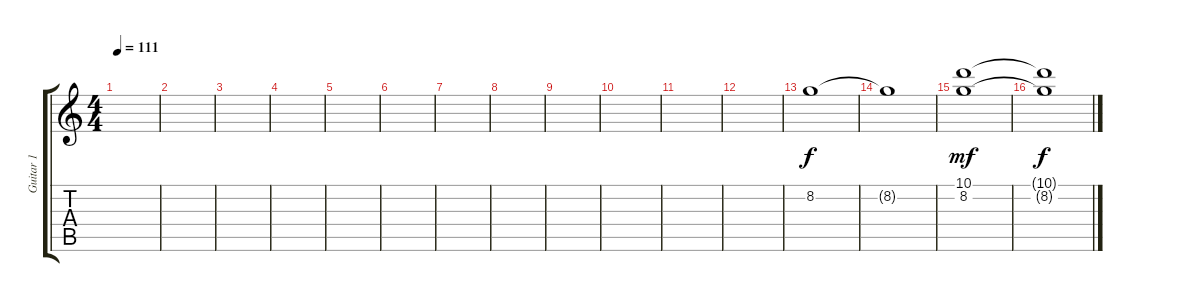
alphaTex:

\track ("Guitar 1" "Guitar 1") {instrument distortionguitar}
\staff {score tabs}
\tuning (E4 B3 G3 D3 A2 E2) {hide}
\ts (4 4)
\tempo 111
\clef g2
\ks c
|
|
|
|
|
|
|
|
|
|
|
|
8.2.1 |
8.2{t}.1 |
(10.1 8.2).1{dy mf} |
(10.1{t} 8.2{t}).1{dy f}
